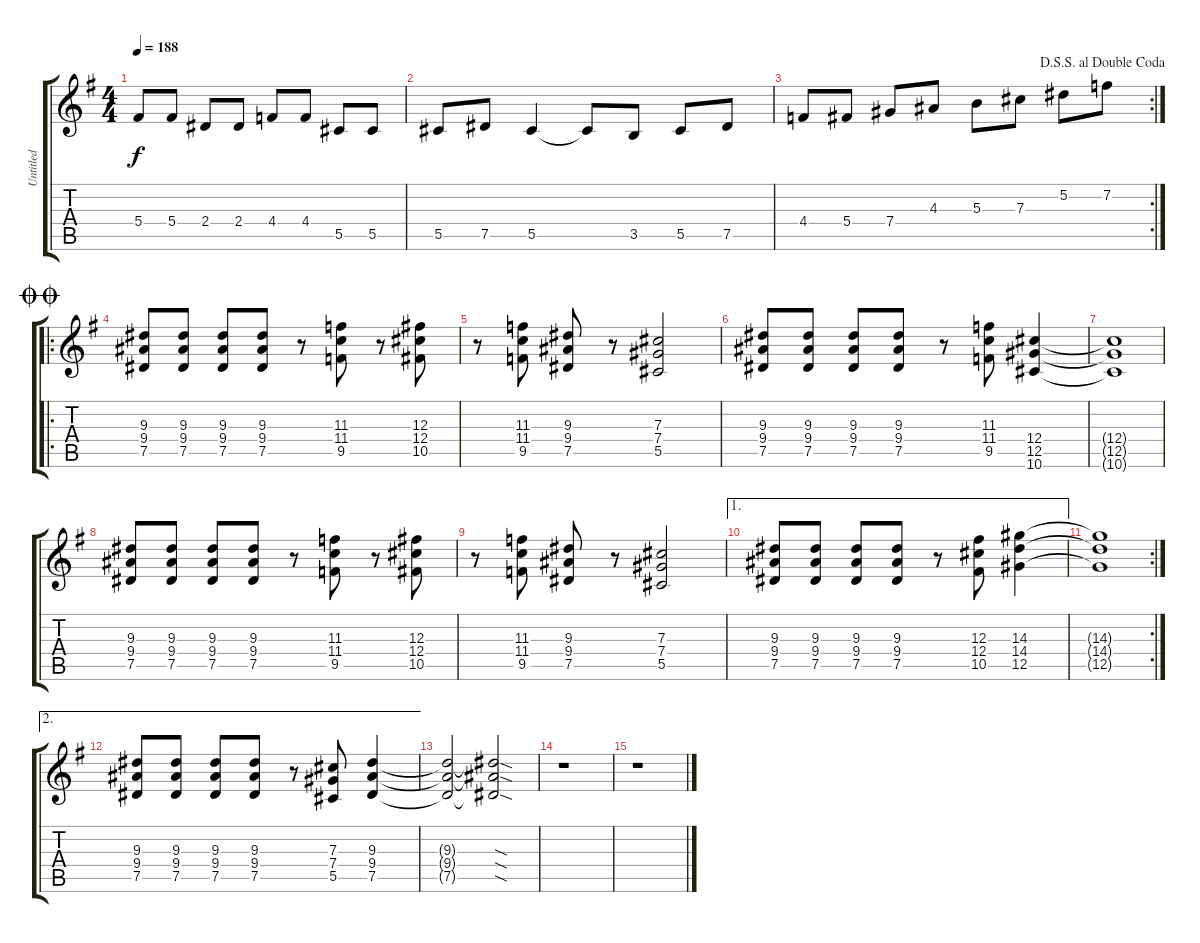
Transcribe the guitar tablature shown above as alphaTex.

\track ("Untitled" "Untitled") {instrument distortionguitar}
\staff {score tabs}
\tuning (Eb4 Bb3 Gb3 Db3 Ab2 Eb2) {hide}
\ts (4 4)
\tempo 188
\clef g2
\ks g
5.4.8{dy f} 5.4.8 2.4.8 2.4.8 4.4.8 4.4.8 5.5.8 5.5.8 |
5.5.8 7.5.8 5.5.4 5.5{t}.8 3.5.8 5.5.8 7.5.8 |
\rc 2
\jump dalsegnosegnoaldoublecoda
4.4.8 5.4.8 7.4.8 4.3.8 5.3.8 7.3.8 5.2.8 7.2.8 |
\ro
\jump doublecoda
(9.3 9.4 7.5).8 (9.3 9.4 7.5).8 (9.3 9.4 7.5).8 (9.3 9.4 7.5).8 r.8 (11.3 11.4 9.5).8 r.8 (12.3 12.4 10.5).8 |
r.8 (11.3 11.4 9.5).8 (9.3 9.4 7.5).8 r.8 (7.3 7.4 5.5).2 |
(9.3 9.4 7.5).8 (9.3 9.4 7.5).8 (9.3 9.4 7.5).8 (9.3 9.4 7.5).8 r.8 (11.3 11.4 9.5).8 (12.4 12.5 10.6).4 |
(12.4{t} 12.5{t} 10.6{t}).1 |
(9.3 9.4 7.5).8 (9.3 9.4 7.5).8 (9.3 9.4 7.5).8 (9.3 9.4 7.5).8 r.8 (11.3 11.4 9.5).8 r.8 (12.3 12.4 10.5).8 |
r.8 (11.3 11.4 9.5).8 (9.3 9.4 7.5).8 r.8 (7.3 7.4 5.5).2 |
\ae 1
(9.3 9.4 7.5).8 (9.3 9.4 7.5).8 (9.3 9.4 7.5).8 (9.3 9.4 7.5).8 r.8 (12.3 12.4 10.5).8 (14.3 14.4 12.5).4 |
\rc 2
(14.3{t} 14.4{t} 12.5{t}).1 |
\ae 2
(9.3 9.4 7.5).8 (9.3 9.4 7.5).8 (9.3 9.4 7.5).8 (9.3 9.4 7.5).8 r.8 (7.3 7.4 5.5).8 (9.3 9.4 7.5).4 |
(9.3{t} 9.4{t} 7.5{t}).2 (9.3{sod t} 9.4{sod t} 7.5{sod t}).2 |
r.1 |
r.1
